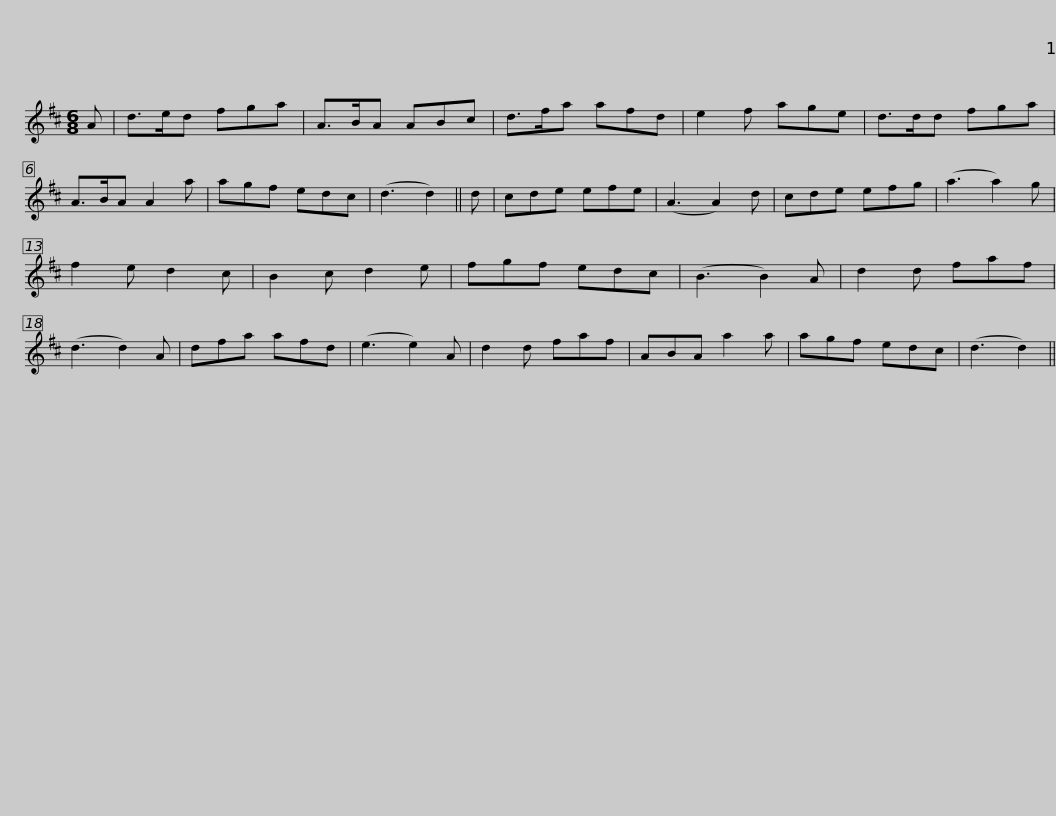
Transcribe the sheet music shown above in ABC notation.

X:1
L:1/8
M:6/8
I:linebreak $
K:D
V:1 treble
V:1
 A | d>ed fga | A>BA ABc | d>fa afd | e2 f age | %5
 d>dd fga | A>BA A2 a |$ agf edc | (d3 d2) || d | %10
 cde efe | (A3 A2) d | cde efg | (a3 a2) g | f2 e d2 c | %15
 B2 c d2 e |$ fgf edc | (B3 B2) A | d2 d faf | (d3 d2) A | %20
 dfa afd | (e3 e2) A | d2 d faf | ABA a2 a |$ agf edc | %25
 (d3 d2) || %26
